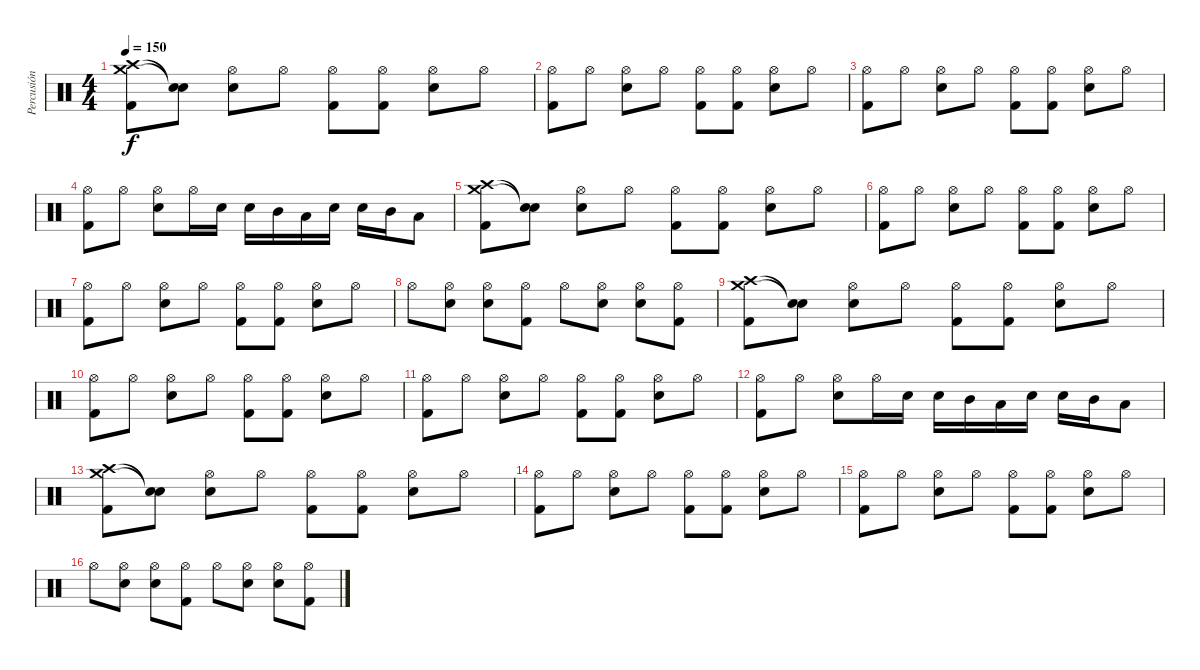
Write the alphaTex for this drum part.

\track ("Percusión" "Percusión") {instrument percussion}
\staff {score}
\articulation defaults
\ts (4 4)
\tempo 150
\clef neutral
\ks c
("Crash high (hit)" "Crash medium (hit)" "Kick (hit) 2").8{dy f} ("Snare (hit)"{t} "Snare (hit)"{t}).8 ("Hi-Hat (open)" "Electric Snare (hit)").8 "Hi-Hat (open)".8 ("Hi-Hat (open)" "Kick (hit) 2").8 ("Hi-Hat (open)" "Kick (hit) 2").8 ("Hi-Hat (open)" "Electric Snare (hit)").8 "Hi-Hat (open)".8 |
("Hi-Hat (open)" "Kick (hit) 2").8 "Hi-Hat (open)".8 ("Hi-Hat (open)" "Electric Snare (hit)").8 "Hi-Hat (open)".8 ("Hi-Hat (open)" "Kick (hit) 2").8 ("Hi-Hat (open)" "Kick (hit) 2").8 ("Hi-Hat (open)" "Electric Snare (hit)").8 "Hi-Hat (open)".8 |
("Hi-Hat (open)" "Kick (hit) 2").8 "Hi-Hat (open)".8 ("Hi-Hat (open)" "Electric Snare (hit)").8 "Hi-Hat (open)".8 ("Hi-Hat (open)" "Kick (hit) 2").8 ("Hi-Hat (open)" "Kick (hit) 2").8 ("Hi-Hat (open)" "Electric Snare (hit)").8 "Hi-Hat (open)".8 |
("Hi-Hat (open)" "Kick (hit) 2").8 "Hi-Hat (open)".8 ("Hi-Hat (open)" "Electric Snare (hit)").8 "Hi-Hat (open)".16 "Electric Snare (hit)".16 "Electric Snare (hit)".16 "Mid Tom (hit)".16 "Low Tom (hit)".16 "Electric Snare (hit)".16 "Electric Snare (hit)".16 "Mid Tom (hit)".16 "Low Tom (hit)".8 |
("Crash high (hit)" "Crash medium (hit)" "Kick (hit) 2").8 ("Snare (hit)"{t} "Snare (hit)"{t}).8 ("Hi-Hat (open)" "Electric Snare (hit)").8 "Hi-Hat (open)".8 ("Hi-Hat (open)" "Kick (hit) 2").8 ("Hi-Hat (open)" "Kick (hit) 2").8 ("Hi-Hat (open)" "Electric Snare (hit)").8 "Hi-Hat (open)".8 |
("Hi-Hat (open)" "Kick (hit) 2").8 "Hi-Hat (open)".8 ("Hi-Hat (open)" "Electric Snare (hit)").8 "Hi-Hat (open)".8 ("Hi-Hat (open)" "Kick (hit) 2").8 ("Hi-Hat (open)" "Kick (hit) 2").8 ("Hi-Hat (open)" "Electric Snare (hit)").8 "Hi-Hat (open)".8 |
("Hi-Hat (open)" "Kick (hit) 2").8 "Hi-Hat (open)".8 ("Hi-Hat (open)" "Electric Snare (hit)").8 "Hi-Hat (open)".8 ("Hi-Hat (open)" "Kick (hit) 2").8 ("Hi-Hat (open)" "Kick (hit) 2").8 ("Hi-Hat (open)" "Electric Snare (hit)").8 "Hi-Hat (open)".8 |
"Hi-Hat (open)".8 ("Hi-Hat (open)" "Electric Snare (hit)").8 ("Hi-Hat (open)" "Electric Snare (hit)").8 ("Hi-Hat (open)" "Kick (hit) 2").8 "Hi-Hat (open)".8 ("Hi-Hat (open)" "Electric Snare (hit)").8 ("Hi-Hat (open)" "Electric Snare (hit)").8 ("Hi-Hat (open)" "Kick (hit) 2").8 |
("Crash high (hit)" "Crash medium (hit)" "Kick (hit) 2").8 ("Snare (hit)"{t} "Snare (hit)"{t}).8 ("Hi-Hat (open)" "Electric Snare (hit)").8 "Hi-Hat (open)".8 ("Hi-Hat (open)" "Kick (hit) 2").8 ("Hi-Hat (open)" "Kick (hit) 2").8 ("Hi-Hat (open)" "Electric Snare (hit)").8 "Hi-Hat (open)".8 |
("Hi-Hat (open)" "Kick (hit) 2").8 "Hi-Hat (open)".8 ("Hi-Hat (open)" "Electric Snare (hit)").8 "Hi-Hat (open)".8 ("Hi-Hat (open)" "Kick (hit) 2").8 ("Hi-Hat (open)" "Kick (hit) 2").8 ("Hi-Hat (open)" "Electric Snare (hit)").8 "Hi-Hat (open)".8 |
("Hi-Hat (open)" "Kick (hit) 2").8 "Hi-Hat (open)".8 ("Hi-Hat (open)" "Electric Snare (hit)").8 "Hi-Hat (open)".8 ("Hi-Hat (open)" "Kick (hit) 2").8 ("Hi-Hat (open)" "Kick (hit) 2").8 ("Hi-Hat (open)" "Electric Snare (hit)").8 "Hi-Hat (open)".8 |
("Hi-Hat (open)" "Kick (hit) 2").8 "Hi-Hat (open)".8 ("Hi-Hat (open)" "Electric Snare (hit)").8 "Hi-Hat (open)".16 "Electric Snare (hit)".16 "Electric Snare (hit)".16 "Mid Tom (hit)".16 "Low Tom (hit)".16 "Electric Snare (hit)".16 "Electric Snare (hit)".16 "Mid Tom (hit)".16 "Low Tom (hit)".8 |
("Crash high (hit)" "Crash medium (hit)" "Kick (hit) 2").8 ("Snare (hit)"{t} "Snare (hit)"{t}).8 ("Hi-Hat (open)" "Electric Snare (hit)").8 "Hi-Hat (open)".8 ("Hi-Hat (open)" "Kick (hit) 2").8 ("Hi-Hat (open)" "Kick (hit) 2").8 ("Hi-Hat (open)" "Electric Snare (hit)").8 "Hi-Hat (open)".8 |
("Hi-Hat (open)" "Kick (hit) 2").8 "Hi-Hat (open)".8 ("Hi-Hat (open)" "Electric Snare (hit)").8 "Hi-Hat (open)".8 ("Hi-Hat (open)" "Kick (hit) 2").8 ("Hi-Hat (open)" "Kick (hit) 2").8 ("Hi-Hat (open)" "Electric Snare (hit)").8 "Hi-Hat (open)".8 |
("Hi-Hat (open)" "Kick (hit) 2").8 "Hi-Hat (open)".8 ("Hi-Hat (open)" "Electric Snare (hit)").8 "Hi-Hat (open)".8 ("Hi-Hat (open)" "Kick (hit) 2").8 ("Hi-Hat (open)" "Kick (hit) 2").8 ("Hi-Hat (open)" "Electric Snare (hit)").8 "Hi-Hat (open)".8 |
"Hi-Hat (open)".8 ("Hi-Hat (open)" "Electric Snare (hit)").8 ("Hi-Hat (open)" "Electric Snare (hit)").8 ("Hi-Hat (open)" "Kick (hit) 2").8 "Hi-Hat (open)".8 ("Hi-Hat (open)" "Electric Snare (hit)").8 ("Hi-Hat (open)" "Electric Snare (hit)").8 ("Hi-Hat (open)" "Kick (hit) 2").8
